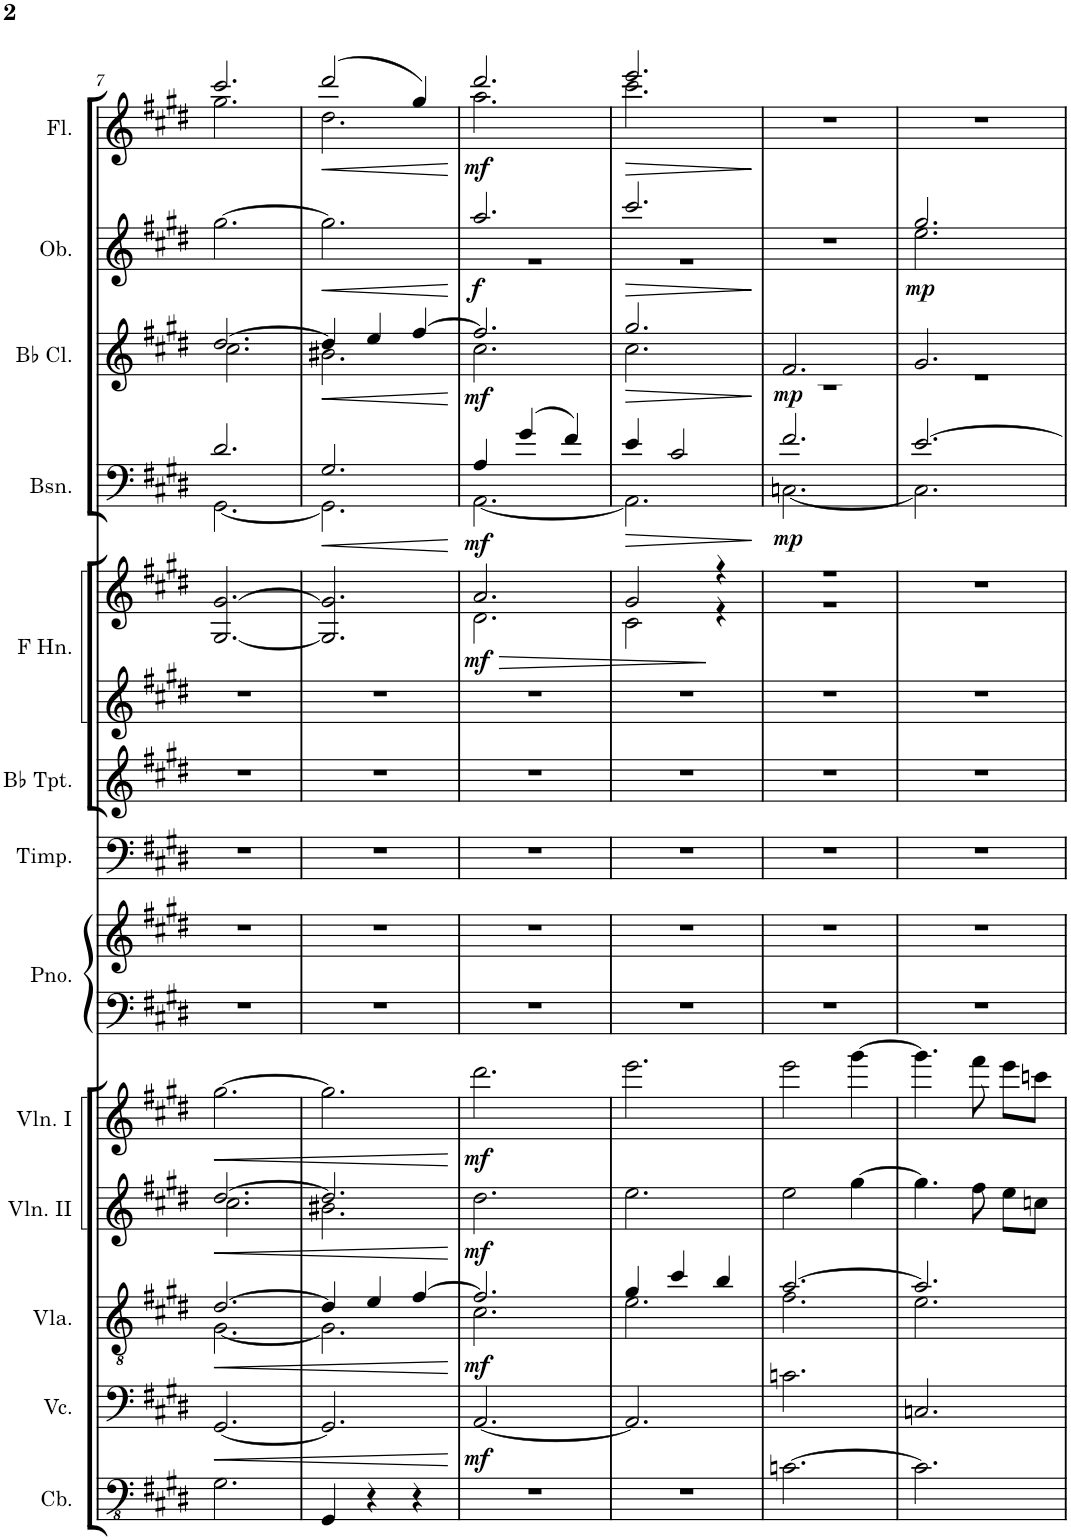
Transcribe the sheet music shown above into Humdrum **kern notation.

**kern	**kern	**dynam	**kern	**dynam	**kern	**dynam	**kern	**dynam	**kern	**kern	**kern	**kern	**kern	**kern	**dynam	**kern	**dynam	**kern	**dynam	**kern	**dynam	**kern	**dynam
*part13	*part12	*part12	*part11	*part11	*part10	*part10	*part9	*part9	*part8	*part8	*part7	*part6	*part5	*part5	*part5	*part4	*part4	*part3	*part3	*part2	*part2	*part1	*part1
*staff15	*staff14	*staff14	*staff13	*staff13	*staff12	*staff12	*staff11	*staff11	*staff10	*staff9	*staff8	*staff7	*staff6	*staff5	*staff5/6	*staff4	*staff4	*staff3	*staff3	*staff2	*staff2	*staff1	*staff1
*I"Contrabasses	*I"Violoncellos	*	*I"Violas	*	*I"Violins II	*	*I"Violins I	*	*I"Piano	*	*I"Timpani	*I"Trumpets in Bb	*I"Horns in F	*	*	*I"Bassoons	*	*I"Clarinets in Bb	*	*I"Oboes	*	*I"Flutes	*
*I'Cb.	*I'Vc.	*	*I'Vla.	*	*I'Vln. II	*	*I'Vln. I	*	*I'Pno.	*	*I'Timp.	*	*	*	*	*I'Bsn.	*	*	*	*I'Ob.	*	*I'Fl.	*
!!LO:PB:g=z
*clefFv4	*clefF4	*	*clefGv2	*	*clefG2	*	*clefG2	*	*clefF4	*clefG2	*clefF4	*clefG2	*clefG2	*clefG2	*	*clefF4	*	*clefG2	*	*clefG2	*	*clefG2	*
*	*	*	*	*	*	*	*	*	*	*	*	*Trd1c2	*Trd4c7	*Trd4c7	*	*	*	*Trd1c2	*	*	*	*	*
*k[f#c#g#d#]	*k[f#c#g#d#]	*	*k[f#c#g#d#]	*	*k[f#c#g#d#]	*	*k[f#c#g#d#]	*	*k[f#c#g#d#]	*k[f#c#g#d#]	*k[f#c#g#d#]	*k[f#c#g#d#]	*k[f#c#g#d#]	*k[f#c#g#d#]	*	*k[f#c#g#d#]	*	*k[f#c#g#d#]	*	*k[f#c#g#d#]	*	*k[f#c#g#d#]	*
*M3/4	*M3/4	*	*M3/4	*	*M3/4	*	*M3/4	*	*M3/4	*M3/4	*M3/4	*M3/4	*M3/4	*M3/4	*	*M3/4	*	*M3/4	*	*M3/4	*	*M3/4	*
=7	=7	=7	=7	=7	=7	=7	=7	=7	=7	=7	=7	=7	=7	=7	=7	=7	=7	=7	=7	=7	=7	=7	=7
!	!	!LO:HP:b	!	!LO:HP:b	!	!LO:HP:b	!	!LO:HP:b	!	!	!	!	!	!	!	!	!	!	!	!	!	!	!
*	*	*	*^	*	*^	*	*	*	*	*	*	*	*	*	*	*^	*	*^	*	*	*	*^	*
2.GG#\	[2.GG#/	<	[2.d#/	[2.G#\	<	[2.dd#/	2.cc#\	<	[2.gg#\	<	2.r	2.r	2.r	2.r	2.r	[2.G#/ [2.g#/	.	2.d#/	[2.GG#\	.	[2.dd#/	2.cc#\	.	[2.gg#\	.	2.ccc#/	2.gg#\	.
=8	=8	=8	=8	=8	=8	=8	=8	=8	=8	=8	=8	=8	=8	=8	=8	=8	=8	=8	=8	=8	=8	=8	=8	=8	=8	=8	=8	=8
!	!	!	!	!	!	!	!	!	!	!	!	!	!	!	!	!	!	!	!	!LO:HP:b	!	!	!LO:HP:b	!	!LO:HP:b	!	!	!LO:HP:b
4GGG#/	2.GG#/]	.	4d#/]	2.G#\]	.	2.dd#/]	2.b#X\	.	2.gg#\]	.	2.r	2.r	2.r	2.r	2.r	2.G#/] 2.g#/]	.	2.G#/	2.GG#\]	<	4dd#/]	2.b#X\	<	2.gg#\]	<	(2ddd#/	2.dd#\	<
4r	.	.	4e/	.	.	.	.	.	.	.	.	.	.	.	.	.	.	.	.	.	4ee/	.	.	.	.	.	.	.
4r	.	.	[4f#/	.	.	.	.	.	.	.	.	.	.	.	.	.	.	.	.	.	[4ff#/	.	.	.	.	4gg#/)	.	.
*	*	*	*v	*v	*	*	*	*	*	*	*	*	*	*	*	*	*	*v	*v	*	*v	*v	*	*	*	*v	*v	*
*	*	*	*	*	*v	*v	*	*	*	*	*	*	*	*	*	*	*	*	*	*	*	*	*	*
.	.	[	.	[	.	[	.	[	.	.	.	.	.	.	.	.	[	.	[	.	[	.	[
=9	=9	=9	=9	=9	=9	=9	=9	=9	=9	=9	=9	=9	=9	=9	=9	=9	=9	=9	=9	=9	=9	=9	=9
*	*	*	*^	*	*	*	*	*	*	*	*	*	*	*	*	*	*	*	*	*	*	*	*
!	!	!LO:DY:b	!	!	!LO:DY:b	!	!LO:DY:b	!	!LO:DY:b	!	!	!	!	!	!	!LO:HP:b	!	!	!	!	!	!	!	!
*	*	*	*	*	*	*	*	*	*	*	*	*	*	*	*^	*	*^	*	*^	*	*^	*	*^	*
!	!	!	!	!	!	!	!	!	!	!	!	!	!	!	!	!	!LO:DY:n=1:b	!	!	!LO:DY:b	!	!	!LO:DY:b	!	!	!LO:DY:b	!	!	!LO:DY:b
2.r	[2.AA/	mf	2.f#/]	2.c#\	mf	2.dd#\	mf	2.ddd#\	mf	2.r	2.r	2.r	2.r	2.r	2.a/	2.d#\	> mf	4A/	[2.AA\	mf	2.ff#/]	2.cc#\	mf	2.aa/	2.r	f	2.ddd#/	2.aa\	mf
.	.	.	.	.	.	.	.	.	.	.	.	.	.	.	.	.	.	(4g#/	.	.	.	.	.	.	.	.	.	.	.
.	.	.	.	.	.	.	.	.	.	.	.	.	.	.	.	.	.	4f#/)	.	.	.	.	.	.	.	.	.	.	.
=10	=10	=10	=10	=10	=10	=10	=10	=10	=10	=10	=10	=10	=10	=10	=10	=10	=10	=10	=10	=10	=10	=10	=10	=10	=10	=10	=10	=10	=10
!	!	!	!	!	!	!	!	!	!	!	!	!	!	!	!	!	!	!	!	!LO:HP:b	!	!	!LO:HP:b	!	!	!LO:HP:b	!	!	!LO:HP:b
2.r	2.AA/]	.	4g#/	2.e\	.	2.ee\	.	2.eee\	.	2.r	2.r	2.r	2.r	2.r	2g#/	2c#\	.	4e/	2.AA\]	>	2.gg#/	2.cc#\	>	2.ccc#/	2.r	>	2.eee/	2.ccc#\	>
.	.	.	4cc#/	.	.	.	.	.	.	.	.	.	.	.	.	.	.	2c#/	.	.	.	.	.	.	.	.	.	.	.
.	.	.	4b/	.	.	.	.	.	.	.	.	.	.	.	4r	4r	]	.	.	.	.	.	.	.	.	.	.	.	.
*	*	*	*	*	*	*	*	*	*	*	*	*	*	*	*v	*v	*	*	*	*	*v	*v	*	*v	*v	*	*v	*v	*
*	*	*	*v	*v	*	*	*	*	*	*	*	*	*	*	*	*	*v	*v	*	*	*	*	*	*	*
.	.	.	.	.	.	.	.	.	.	.	.	.	.	.	.	.	]	.	]	.	]	.	]
=11	=11	=11	=11	=11	=11	=11	=11	=11	=11	=11	=11	=11	=11	=11	=11	=11	=11	=11	=11	=11	=11	=11	=11
*	*	*	*^	*	*	*	*	*	*	*	*	*	*	*^	*	*^	*	*^	*	*	*	*	*
!	!	!	!	!	!	!	!	!	!	!	!	!	!	!	!	!	!	!	!	!LO:DY:b	!	!	!LO:DY:b	!	!	!	!
[2.Cn\	2.cn\	.	[2.a/	2.f#\	.	2ee\	.	2eee\	.	2.r	2.r	2.r	2.r	2.r	2.r	2.r	.	2.f#/	[2.Cn\	mp	2.f#/	2.r	mp	2.r	.	2.r	.
.	.	.	.	.	.	[4gg#\	.	[4ggg#\	.	.	.	.	.	.	.	.	.	.	.	.	.	.	.	.	.	.	.
*	*	*	*	*	*	*	*	*	*	*	*	*	*	*	*v	*v	*	*	*	*	*	*	*	*	*	*	*
=12	=12	=12	=12	=12	=12	=12	=12	=12	=12	=12	=12	=12	=12	=12	=12	=12	=12	=12	=12	=12	=12	=12	=12	=12	=12	=12
*	*	*	*	*	*	*	*	*	*	*	*	*	*	*	*	*	*	*	*	*	*	*	*^	*	*	*
!	!	!	!	!	!	!	!	!	!	!	!	!	!	!	!	!	!	!	!	!	!	!	!	!	!LO:DY:b	!	!
2.C\]	2.Cn/	.	2.a/]	2.e\	.	4.gg#\]	.	4.ggg#\]	.	2.r	2.r	2.r	2.r	2.r	2.r	.	[2.e/	2.C\]	.	2.g#/	2.r	.	2.gg#/	2.ee\	mp	2.r	.
.	.	.	.	.	.	8ff#\	.	8fff#\	.	.	.	.	.	.	.	.	.	.	.	.	.	.	.	.	.	.	.
.	.	.	.	.	.	8ee\L	.	8eee\L	.	.	.	.	.	.	.	.	.	.	.	.	.	.	.	.	.	.	.
.	.	.	.	.	.	8ccn\J	.	8cccn\J	.	.	.	.	.	.	.	.	.	.	.	.	.	.	.	.	.	.	.
*	*	*	*	*	*	*	*	*	*	*	*	*	*	*	*	*	*v	*v	*	*	*	*	*v	*v	*	*	*
*	*	*	*v	*v	*	*	*	*	*	*	*	*	*	*	*	*	*	*	*v	*v	*	*	*	*	*
=	=	=	=	=	=	=	=	=	=	=	=	=	=	=	=	=	=	=	=	=	=	=	=
*-	*-	*-	*-	*-	*-	*-	*-	*-	*-	*-	*-	*-	*-	*-	*-	*-	*-	*-	*-	*-	*-	*-	*-
